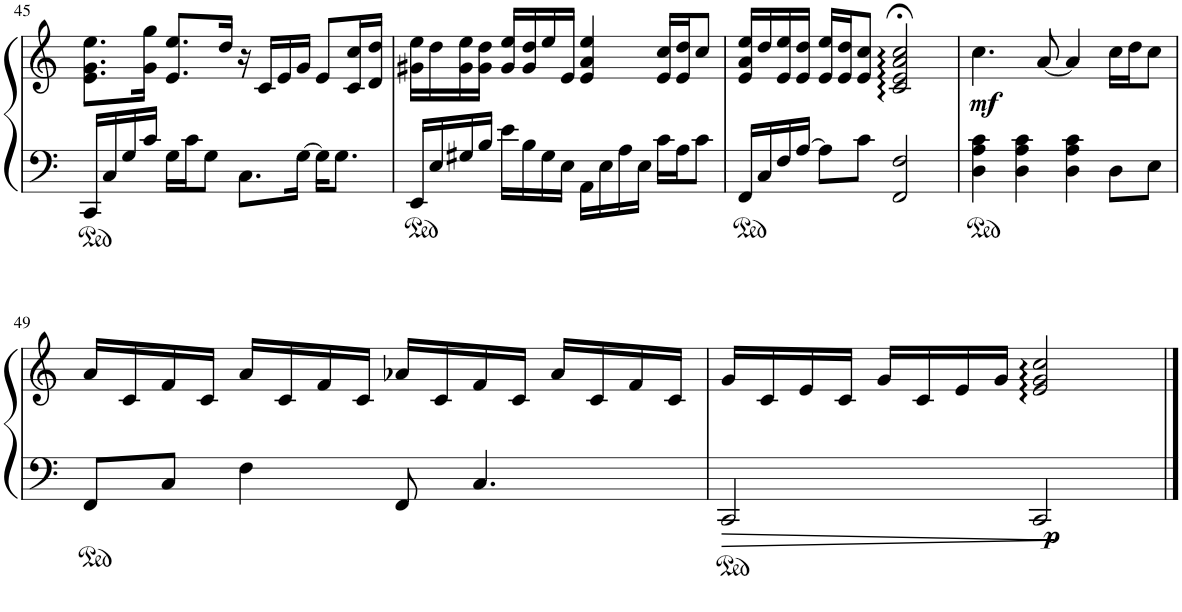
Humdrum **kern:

**kern	**kern	**dynam
*part1	*part1	*part1
*staff2	*staff1	*staff1/2
*I"Piano	*	*
*I'Pno.	*	*
!!LO:PB:g=z
*clefF4	*clefG2	*
*k[]	*k[]	*
*M4/4	*M4/4	*
=45	=45	=45
16CC/LL	8.e\ 8.g\ 8.ee\L	.
16C/	.	.
16G/	.	.
16c/JJ	16g\ 16gg\Jk	.
16G\LL	8.e/ 8.ee/L	.
16c\J	.	.
8G\J	.	.
.	16dd/Jk	.
8.C\L	16r	.
.	16c/LL	.
.	16e/	.
[16G\Jk	16g/JJ	.
16G\KL]	8e/L	.
8.G\J	.	.
.	16c/ 16cc/L	.
.	16d/ 16dd/JJ	.
=46	=46	=46
16EE/LL	16g#X\ 16ee\LL	.
16E/	16dd\	.
16G#X/	16g#\ 16ee\	.
16B/JJ	16g#\ 16dd\JJ	.
16e\LL	16g#/ 16ee/LL	.
16B\	16g#/ 16dd/	.
16G#\	16ee/	.
16E\JJ	16e/JJ	.
16AA\LL	4e/ 4a/ 4ee/	.
16E\	.	.
16A\	.	.
16E\JJ	.	.
16c\LL	16e/ 16cc/LL	.
16A\J	16e/ 16dd/J	.
8c\J	8cc/J	.
=47	=47	=47
16FF/LL	16e/ 16a/ 16ee/LL	.
16C/	16dd/	.
16F/	16e/ 16ee/	.
[16A/JJ	16e/ 16dd/JJ	.
8A\L]	16e/ 16ee/LL	.
.	16e/ 16dd/J	.
8c\J	8e/ 8cc/J	.
2FF/ 2F/	2c/;< 2e/;< 2a/;< 2cc/;<	.
=48	=48	=48
!	!	!LO:DY:b
4D\ 4A\ 4c\	4.cc\	mf
4D\ 4A\ 4c\	.	.
.	[8a/	.
4D\ 4A\ 4c\	4a/]	.
8D\L	16cc\LL	.
.	16dd\J	.
8E\J	8cc\J	.
!!LO:LB:g=z
=49	=49	=49
8FF/L	16a/LL	.
.	16c/	.
8C/J	16f/	.
.	16c/JJ	.
4F\	16a/LL	.
.	16c/	.
.	16f/	.
.	16c/JJ	.
8FF/	16a-X/LL	.
.	16c/	.
4.C/	16f/	.
.	16c/JJ	.
.	16a-/LL	.
.	16c/	.
.	16f/	.
.	16c/JJ	.
=50	=50	=50
2CC/	16g/LL	.
.	16c/	.
.	16e/	.
.	16c/JJ	.
.	16g/LL	.
.	16c/	.
.	16e/	.
.	16g/JJ	.
!	!	!LO:DY:b=2
2CC/	2e/ 2g/ 2cc/	p
==	==	==
*-	*-	*-
